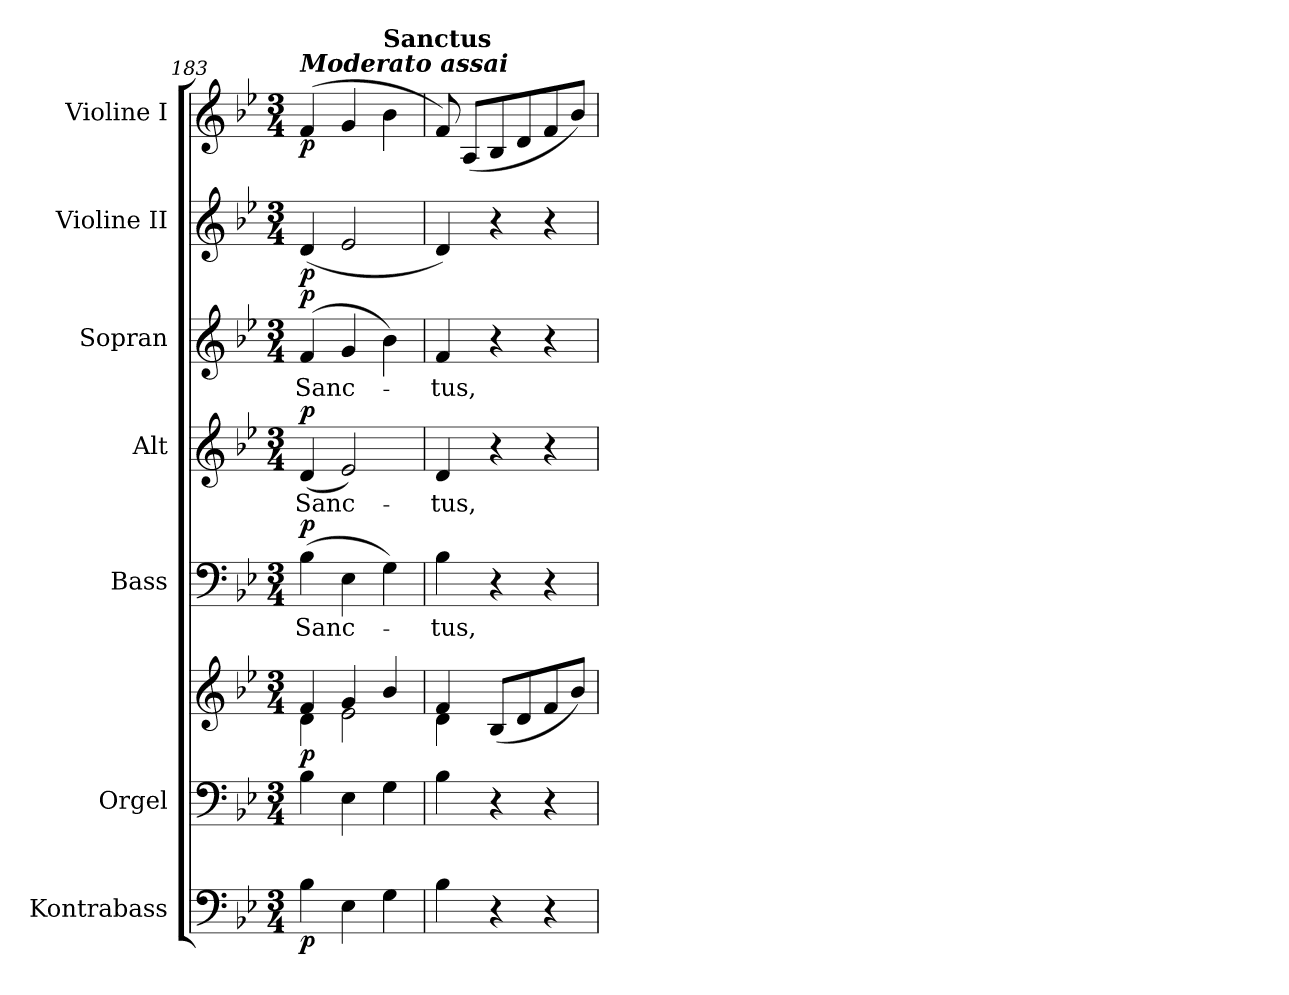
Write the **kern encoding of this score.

**kern	**dynam	**kern	**kern	**dynam	**kern	**text	**dynam	**kern	**text	**dynam	**kern	**text	**dynam	**kern	**dynam	**kern	**dynam
*part7	*part7	*part6	*part6	*part6	*part5	*part5	*part5	*part4	*part4	*part4	*part3	*part3	*part3	*part2	*part2	*part1	*part1
*staff8	*staff8	*staff7	*staff6	*staff6/7	*staff5	*staff5	*staff5	*staff4	*staff4	*staff4	*staff3	*staff3	*staff3	*staff2	*staff2	*staff1	*staff1
*I"Kontrabass	*	*I"Orgel	*	*	*I"Bass	*	*	*I"Alt	*	*	*I"Sopran	*	*	*I"Violine II	*	*I"Violine I	*
*I'Kb.	*	*I'Org.	*	*	*I'B	*	*	*I'A	*	*	*I'S	*	*	*I'Vl. II	*	*I'Vl. I	*
!!LO:PB:g=z
*clefF4	*	*clefF4	*clefG2	*	*clefF4	*	*	*clefG2	*	*	*clefG2	*	*	*clefG2	*	*clefG2	*
*ITrd7c12	*	*	*	*	*	*	*	*	*	*	*	*	*	*	*	*	*
*k[b-e-]	*	*k[b-e-]	*k[b-e-]	*	*k[b-e-]	*	*	*k[b-e-]	*	*	*k[b-e-]	*	*	*k[b-e-]	*	*k[b-e-]	*
*B-:	*	*B-:	*B-:	*	*B-:	*	*	*B-:	*	*	*B-:	*	*	*B-:	*	*B-:	*
*M3/4	*	*M3/4	*M3/4	*	*M3/4	*	*	*M3/4	*	*	*M3/4	*	*	*M3/4	*	*M3/4	*
=183	=183	=183	=183	=183	=183	=183	=183	=183	=183	=183	=183	=183	=183	=183	=183	=183	=183
*	*	*	*^	*	*	*	*	*	*	*	*	*	*	*	*	*	*
!	!	!	!	!	!	!	!	!	!	!	!	!	!	!	!	!	!LO:TX:a:Bi:t=Moderato assai	!
!	!LO:DY:b	!	!	!	!LO:DY:b	!	!LO:LY:b	!LO:DY:a	!	!LO:LY:b	!LO:DY:a	!	!LO:LY:b	!LO:DY:a	!	!LO:DY:b	!	!LO:DY:b
4BB-\	p	4B-\	4f/	4d\	p	(>4B-\	Sanc-	p	(<4d/	Sanc-	p	(<4f/	Sanc-	p	(<4d/	p	(<4f/	p
4EE-\	.	4E-\	4g/	2e-\	.	4E-\	.	.	2e-/)	.	.	4g/	.	.	2e-/	.	4g/	.
!	!	!	!	!	!	!	!	!	!	!	!	!	!	!	!	!	!LO:TX:a:B:t=Sanctus	!
4GG\	.	4G\	4b-/	.	.	4G\)	.	.	.	.	.	4b-\)	.	.	.	.	4b-\	.
=184	=184	=184	=184	=184	=184	=184	=184	=184	=184	=184	=184	=184	=184	=184	=184	=184	=184	=184
!	!	!	!	!	!	!	!LO:LY:b	!	!	!LO:LY:b	!	!	!LO:LY:b	!	!	!	!	!
4BB-\	.	4B-\	4f/	4d\	.	4B-\	-tus,	.	4d/	-tus,	.	4f/	-tus,	.	4d/)	.	8f/)	.
.	.	.	.	.	.	.	.	.	.	.	.	.	.	.	.	.	(<8A/L	.
4r	.	4r	(<8B-/L	2ryy	.	4r	.	.	4r	.	.	4r	.	.	4r	.	8B-/	.
.	.	.	8d/	.	.	.	.	.	.	.	.	.	.	.	.	.	8d/	.
4r	.	4r	8f/	.	.	4r	.	.	4r	.	.	4r	.	.	4r	.	8f/	.
.	.	.	8b-/J)	.	.	.	.	.	.	.	.	.	.	.	.	.	8b-/J)	.
*	*	*	*v	*v	*	*	*	*	*	*	*	*	*	*	*	*	*	*
=	=	=	=	=	=	=	=	=	=	=	=	=	=	=	=	=	=
*-	*-	*-	*-	*-	*-	*-	*-	*-	*-	*-	*-	*-	*-	*-	*-	*-	*-
